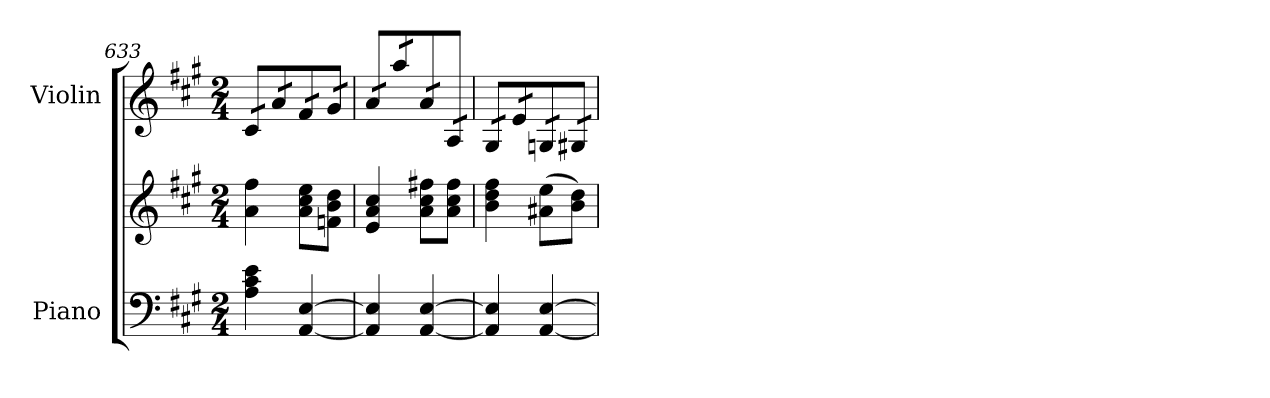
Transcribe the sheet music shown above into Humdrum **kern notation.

**kern	**kern	**kern
*part2	*part2	*part1
*staff3	*staff2	*staff1
*I"Piano	*	*I"Violin
*I'Pno.	*	*I'Vln.
!!LO:LB:g=z
*clefF4	*clefG2	*clefG2
*k[f#c#g#]	*k[f#c#g#]	*k[f#c#g#]
*M2/4	*M2/4	*M2/4
=633	=633	=633
*	*	*tremolo
4A\ 4c#\ 4e\	4a\ 4ff#\	16c#/LL
.	.	16c#/
.	.	16a/
.	.	16a/
[4AA/ [4E/	8a\ 8cc#\ 8ee\L	16f#/
.	.	16f#/
.	8fn\ 8b\ 8dd\J	16g#/
.	.	16g#/JJ
=634	=634	=634
4AA/] 4E/]	4e/ 4a/ 4cc#/	16a/LL
.	.	16a/
.	.	16aa/
.	.	16aa/
[4AA/ [4E/	8a\ 8cc#\ 8ff#X\L	16a/
.	.	16a/
.	8a\ 8cc#\ 8ff#\J	16A/
.	.	16A/JJ
=635	=635	=635
4AA/] 4E/]	4b\ 4dd\ 4ff#\	16G#/LL
.	.	16G#/
.	.	16e/
.	.	16e/
[4AA/ [4E/	(8a#X\ 8ee\L	16Gn/
.	.	16Gn/
.	8b\ 8dd\J)	16G#X/
.	.	16G#X/JJ
*	*	*Xtremolo
=	=	=
*-	*-	*-
